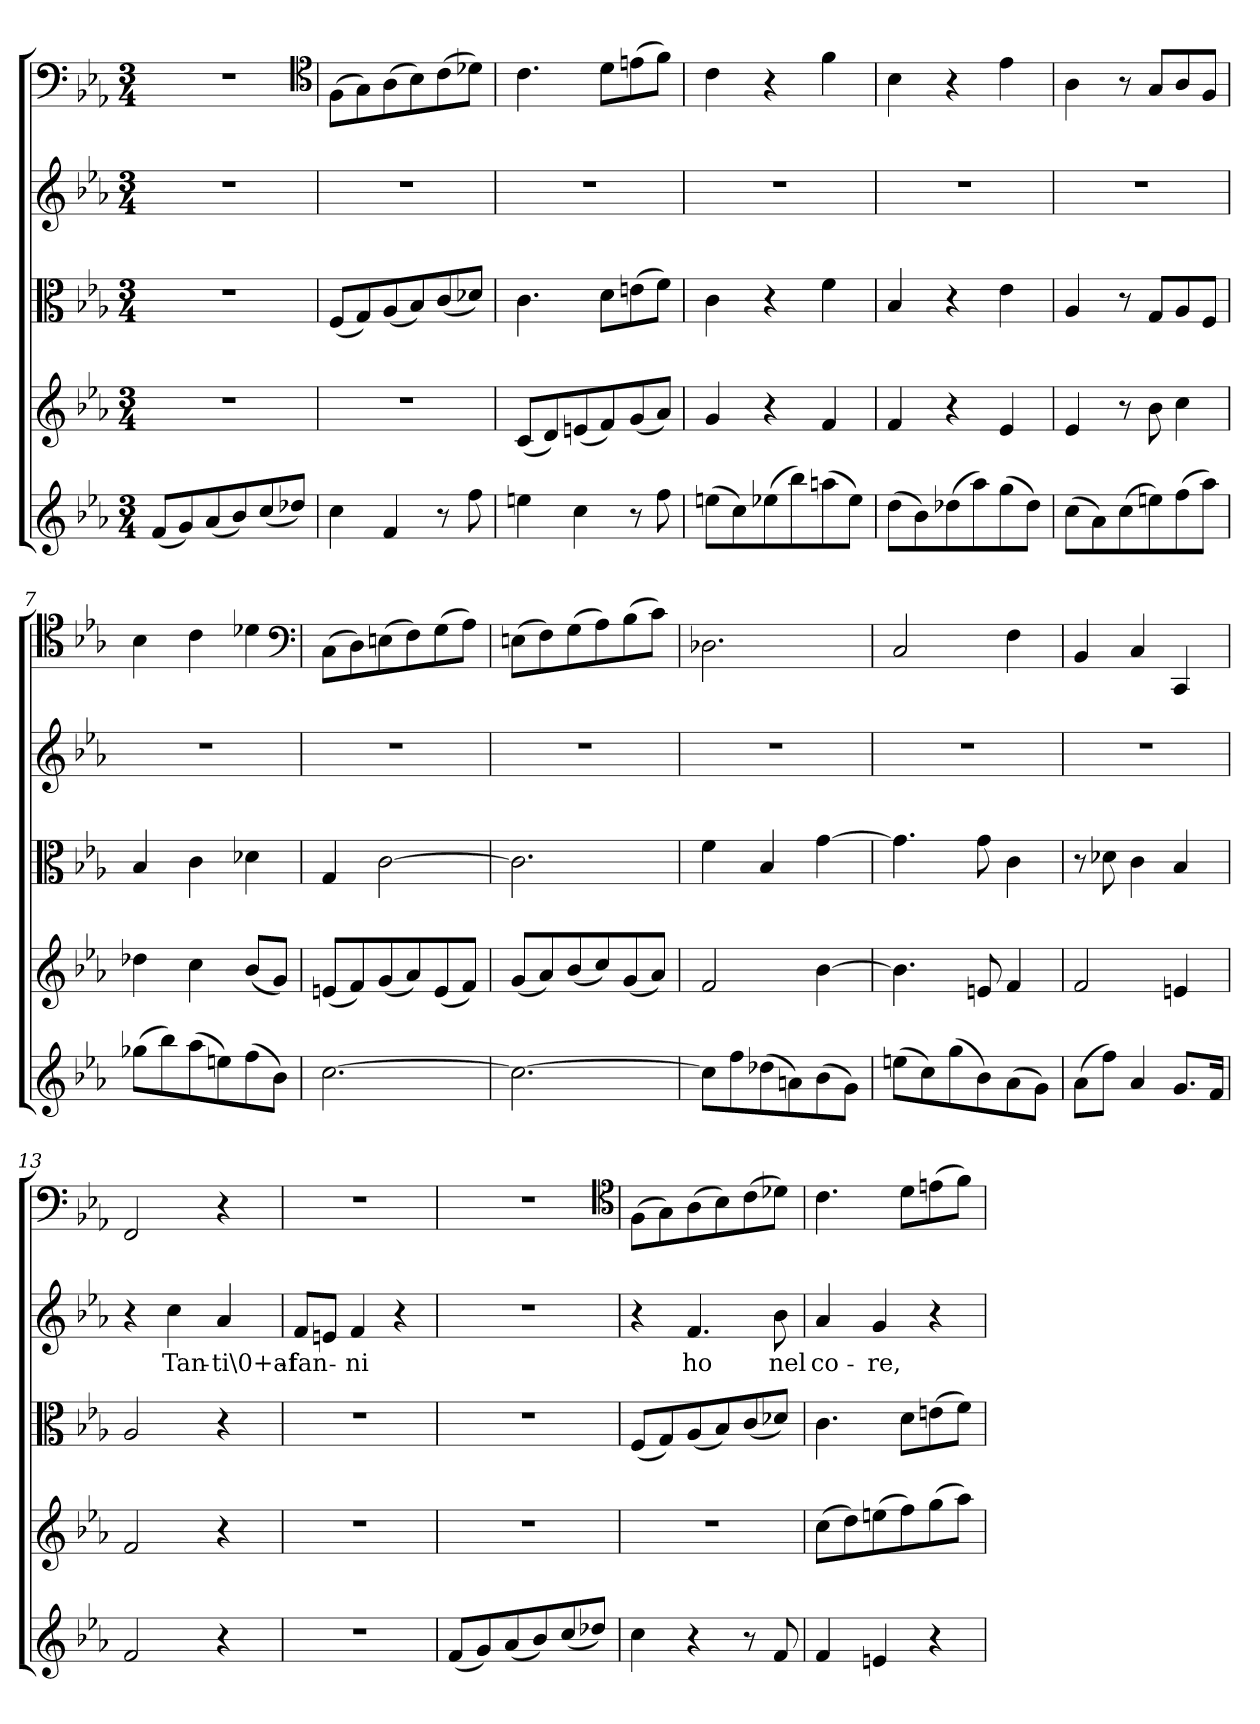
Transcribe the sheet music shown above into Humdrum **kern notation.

**kern	**kern	**kern	**kern	**text	**kern
*part5	*part4	*part3	*part2	*part2	*part1
*staff5	*staff4	*staff3	*staff2	*staff2	*staff1
*clefG2	*clefG2	*clefC3	*clefG2	*	*clefF4
*k[b-e-a-]	*k[b-e-a-]	*k[b-e-a-]	*k[b-e-a-]	*	*k[b-e-a-]
*c:	*c:	*c:	*c:	*	*c:
*M3/4	*M3/4	*M3/4	*M3/4	*	*M3/4
=1	=1	=1	=1	=1	=1
(8f/L	2.r	2.r	2.r	.	2.r
8g/)	.	.	.	.	.
(8a-/	.	.	.	.	.
8b-/)	.	.	.	.	.
(8cc/	.	.	.	.	.
8dd-X/J)	.	.	.	.	.
*	*	*	*	*	*clefC4
=2	=2	=2	=2	=2	=2
4cc\	2.r	(8F/L	2.r	.	(8F\L
.	.	8G/)	.	.	8G\)
4f/	.	(8A-/	.	.	(8A-\
.	.	8B-/)	.	.	8B-\)
8r	.	(8c/	.	.	(8c\
8ff\	.	8d-X/J)	.	.	8d-X\J)
=3	=3	=3	=3	=3	=3
4een\	(8c/L	4.c\	2.r	.	4.c\
.	8d/)	.	.	.	.
4cc\	(8en/	.	.	.	.
.	8f/)	8d\L	.	.	8d\L
8r	(8g/	(8en\	.	.	(8en\
8ff\	8a-/J)	8f\J)	.	.	8f\J)
=4	=4	=4	=4	=4	=4
(8een\L	4g/	4c\	2.r	.	4c\
8cc\)	.	.	.	.	.
(8ee-X\	4r	4r	.	.	4r
8bb-\)	.	.	.	.	.
(8aan\	4f/	4f\	.	.	4f\
8ee-\J)	.	.	.	.	.
=5	=5	=5	=5	=5	=5
(8dd\L	4f/	4B-/	2.r	.	4B-\
8b-\)	.	.	.	.	.
(8dd-X\	4r	4r	.	.	4r
8aa-\)	.	.	.	.	.
(8gg\	4e-/	4e-\	.	.	4e-\
8dd-\J)	.	.	.	.	.
=6	=6	=6	=6	=6	=6
(8cc\L	4e-/	4A-/	2.r	.	4A-\
8a-\)	.	.	.	.	.
(8cc\	8r	8r	.	.	8r
8een\)	8b-\	8G/L	.	.	8G/L
(8ff\	4cc\	8A-/	.	.	8A-/
8aa-\J)	.	8F/J	.	.	8F/J
=7	=7	=7	=7	=7	=7
(8gg-X\L	4dd-X\	4B-/	2.r	.	4B-\
8bb-\)	.	.	.	.	.
(8aa-\	4cc\	4c\	.	.	4c\
8een\)	.	.	.	.	.
(8ff\	(8b-/L	4d-X\	.	.	4d-X\
8b-\J)	8g/J)	.	.	.	.
*	*	*	*	*	*clefF4
=8	=8	=8	=8	=8	=8
[2.cc\	(8en/L	4G/	2.r	.	(8C\L
.	8f/)	.	.	.	8D\)
.	(8g/	[2c\	.	.	(8En\
.	8a-/)	.	.	.	8F\)
.	(8e/	.	.	.	(8G\
.	8f/J)	.	.	.	8A-\J)
=9	=9	=9	=9	=9	=9
2.cc\_	(8g/L	2.c\]	2.r	.	(8En\L
.	8a-/)	.	.	.	8F\)
.	(8b-/	.	.	.	(8G\
.	8cc/)	.	.	.	8A-\)
.	(8g/	.	.	.	(8B-\
.	8a-/J)	.	.	.	8c\J)
=10	=10	=10	=10	=10	=10
8cc\L]	2f/	4f\	2.r	.	2.D-X\
8ff\	.	.	.	.	.
(8dd-X\	.	4B-/	.	.	.
8an\)	.	.	.	.	.
(8b-\	[4b-\	[4g\	.	.	.
8g\J)	.	.	.	.	.
=11	=11	=11	=11	=11	=11
(8een\L	4.b-\]	4.g\]	2.r	.	2C/
8cc\)	.	.	.	.	.
(8gg\	.	.	.	.	.
8b-\)	8en/	8g\	.	.	.
(8a-\	4f/	4c\	.	.	4F\
8g\J)	.	.	.	.	.
=12	=12	=12	=12	=12	=12
(8a-\L	2f/	8r	2.r	.	4BB-/
8ff\J)	.	8d-X\	.	.	.
4a-/	.	4c\	.	.	4C/
8.g/L	4en/	4B-/	.	.	4CC/
16f/Jk	.	.	.	.	.
=13	=13	=13	=13	=13	=13
2f/	2f/	2A-/	4r	.	2FF/
.	.	.	4cc\	Tan-	.
4r	4r	4r	4a-/	-ti\0+af-	4r
=14	=14	=14	=14	=14	=14
2.r	2.r	2.r	8f/L	-fan-	2.r
.	.	.	8en/J	.	.
.	.	.	4f/	-ni	.
.	.	.	4r	.	.
=15	=15	=15	=15	=15	=15
(8f/L	2.r	2.r	2.r	.	2.r
8g/)	.	.	.	.	.
(8a-/	.	.	.	.	.
8b-/)	.	.	.	.	.
(8cc/	.	.	.	.	.
8dd-X/J)	.	.	.	.	.
*	*	*	*	*	*clefC4
=16	=16	=16	=16	=16	=16
4cc\	2.r	(8F/L	4r	.	(8F\L
.	.	8G/)	.	.	8G\)
4r	.	(8A-/	4.f/	ho	(8A-\
.	.	8B-/)	.	.	8B-\)
8r	.	(8c/	.	.	(8c\
8f/	.	8d-X/J)	8b-\	nel	8d-X\J)
=17	=17	=17	=17	=17	=17
4f/	(8cc\L	4.c\	4a-/	co-	4.c\
.	8dd\)	.	.	.	.
4en/	(8een\	.	4g/	-re,	.
.	8ff\)	8d\L	.	.	8d\L
4r	(8gg\	(8en\	4r	.	(8en\
.	8aa-\J)	8f\J)	.	.	8f\J)
=	=	=	=	=	=
*-	*-	*-	*-	*-	*-
